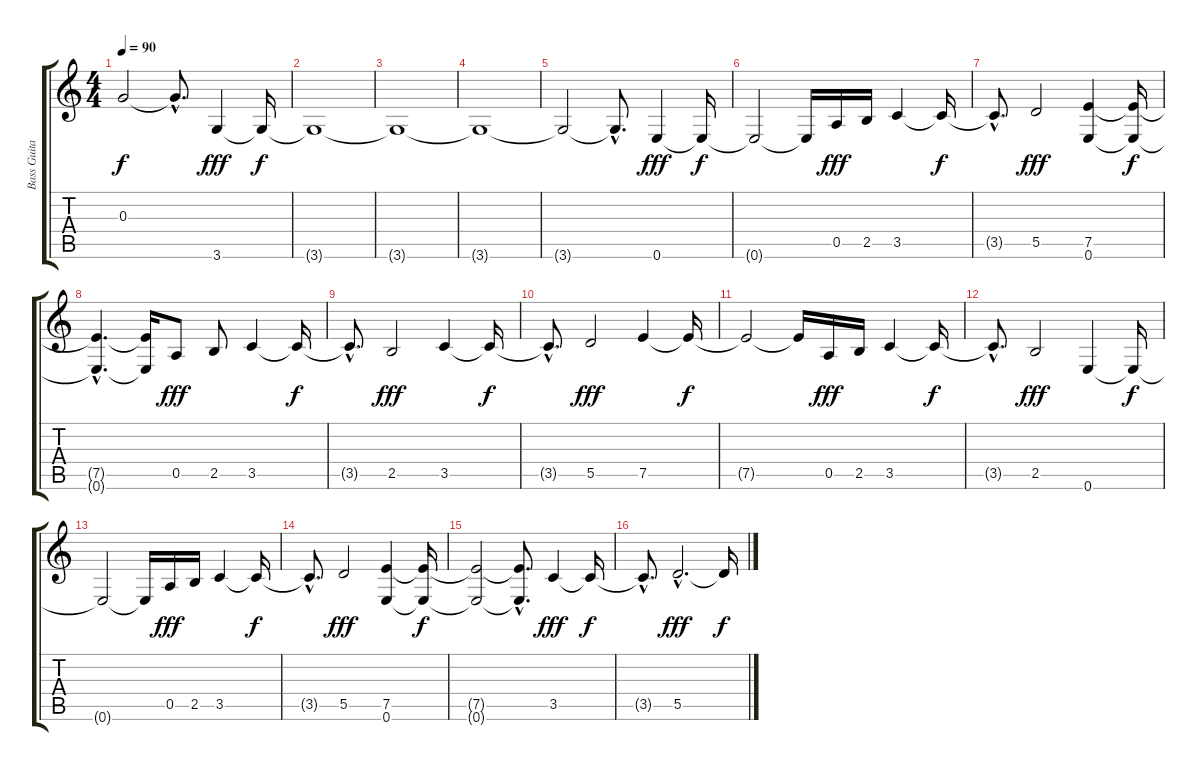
\track ("Bass Guitar" "Bass Guita") {instrument acousticbass}
\staff {score tabs}
\tuning (E4 B3 G3 D3 A2 E2) {hide}
\ts (4 4)
\tempo 90
\clef g2
\ks c
0.3{t}.2{dy f} 0.3{hac t}.8{d} 3.6.4{dy fff} 3.6{t}.16{dy f} |
3.6{t}.1 |
3.6{t}.1 |
3.6{t}.1 |
3.6{t}.2 3.6{hac t}.8{d} 0.6.4{dy fff} 0.6{t}.16{dy f} |
0.6{t}.2 0.6{t}.16 0.5.16{dy fff} 2.5.16 3.5.4 3.5{t}.16{dy f} |
3.5{hac t}.8{d} 5.5.2{dy fff} (7.5 0.6).4 (7.5{t} 0.6{t}).16{dy f} |
(7.5{hac t} 0.6{hac t}).4{d} (7.5{t} 0.6{t}).16 0.5.8{dy fff} 2.5.8 3.5.4 3.5{t}.16{dy f} |
3.5{hac t}.8{d} 2.5.2{dy fff} 3.5.4 3.5{t}.16{dy f} |
3.5{hac t}.8{d} 5.5.2{dy fff} 7.5.4 7.5{t}.16{dy f} |
7.5{t}.2 7.5{t}.16 0.5.16{dy fff} 2.5.16 3.5.4 3.5{t}.16{dy f} |
3.5{hac t}.8{d} 2.5.2{dy fff} 0.6.4 0.6{t}.16{dy f} |
0.6{t}.2 0.6{t}.16 0.5.16{dy fff} 2.5.16 3.5.4 3.5{t}.16{dy f} |
3.5{hac t}.8{d} 5.5.2{dy fff} (7.5 0.6).4 (7.5{t} 0.6{t}).16{dy f} |
(7.5{t} 0.6{t}).2 (7.5{hac t} 0.6{hac t}).8{d} 3.5.4{dy fff} 3.5{t}.16{dy f} |
3.5{hac t}.8{d} 5.5{hac}.2{d dy fff} 5.5{t}.16{dy f}
